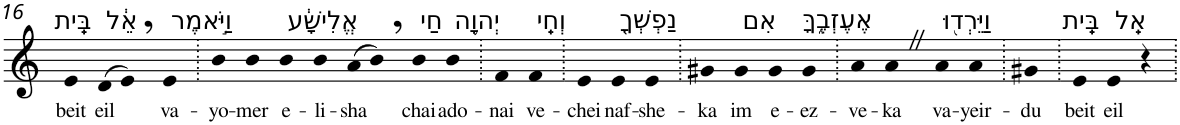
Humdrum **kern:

**kern	**text
*part1	*part1
*staff1	*staff1
*I"Piano	*
*I'Pno	*
!!LO:PB:g=z
*clefG2	*
*k[]	*
=16	=16
!LO:TX:a:t=בֵּֽית	!
!	!LO:LY:b
4e	beit
!LO:TX:a:t=אֵ֔ל	!
!	!LO:LY:b
(>8d	eil
8e,)	.
!LO:TX:a:t=וַיֹּ֣אמֶר	!
!	!LO:LY:b
4e	va-
=17.	=17.
!	!LO:LY:b
4b	-yo-
!	!LO:LY:b
4b	-mer
!LO:TX:a:t=אֱלִישָׁ֔ע	!
!	!LO:LY:b
4b	e-
!	!LO:LY:b
4b	-li-
!	!LO:LY:b
(>8a	-sha
8b,)	.
!LO:TX:a:t=חַי	!
!	!LO:LY:b
4b	chai
!LO:TX:a:t=יְהוָ֥ה	!
!	!LO:LY:b
4b	ado-
=18.	=18.
!	!LO:LY:b
4f	-nai
!LO:TX:a:t=וְחֵֽי	!
!	!LO:LY:b
4f	ve-
=19.	=19.
!	!LO:LY:b
4e	-chei
!LO:TX:a:t=נַפְשְׁךָ֖	!
!	!LO:LY:b
4e	naf-
!	!LO:LY:b
4e	-she-
=20.	=20.
!	!LO:LY:b
4g#X	-ka
!LO:TX:a:t=אִם	!
!	!LO:LY:b
4g#	im
!LO:TX:a:t=אֶעֶזְבֶ֑ךָּ	!
!	!LO:LY:b
4g#	e-
!	!LO:LY:b
4g#	-ez-
=21.	=21.
!	!LO:LY:b
4a	-ve-
!	!LO:LY:b
4aZ	-ka
!LO:TX:a:t=וַיֵּרְד֖וּ	!
!	!LO:LY:b
4a	va-
!	!LO:LY:b
4a	-yeir-
=22.	=22.
!	!LO:LY:b
4g#X	-du
=23.	=23.
!LO:TX:a:t=בֵּֽית	!
!	!LO:LY:b
4e	beit
!LO:TX:a:t=אֵֽל	!
!	!LO:LY:b
4e	eil
4r	.
=.	=.
*-	*-
